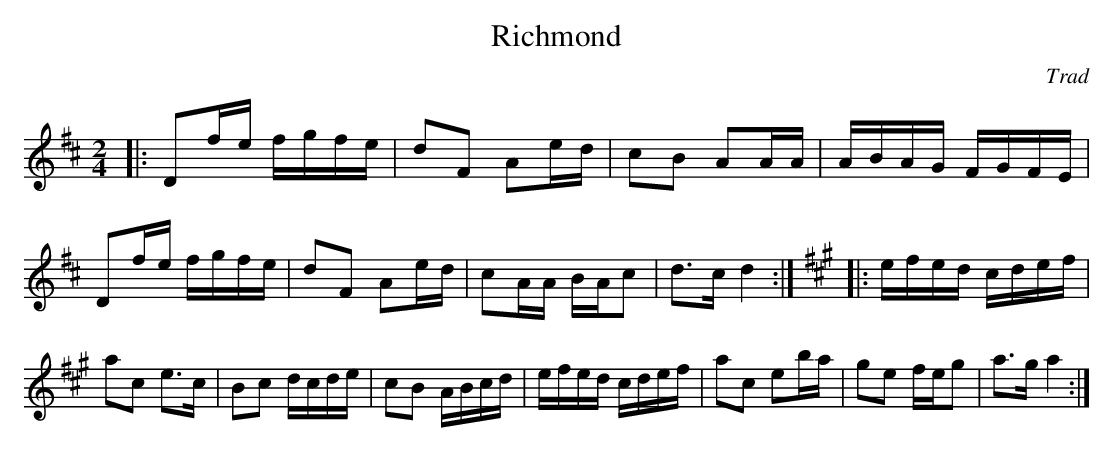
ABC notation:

X:1
T:Richmond
C:Trad
M:2/4
L:1/16
E:13
K:D
|:D2fe fgfe|d2F2 A2ed|c2B2 A2AA|ABAG FGFE|D2fe fgfe|\
d2F2 A2ed|c2AA BAc2|d3c d4:|\
K:A
|:efed cdef|a2c2 e3c|B2c2 dcde|c2B2 ABcd|efed cdef|\
a2c2 e2ba|g2e2 feg2|a3g a4:|**
